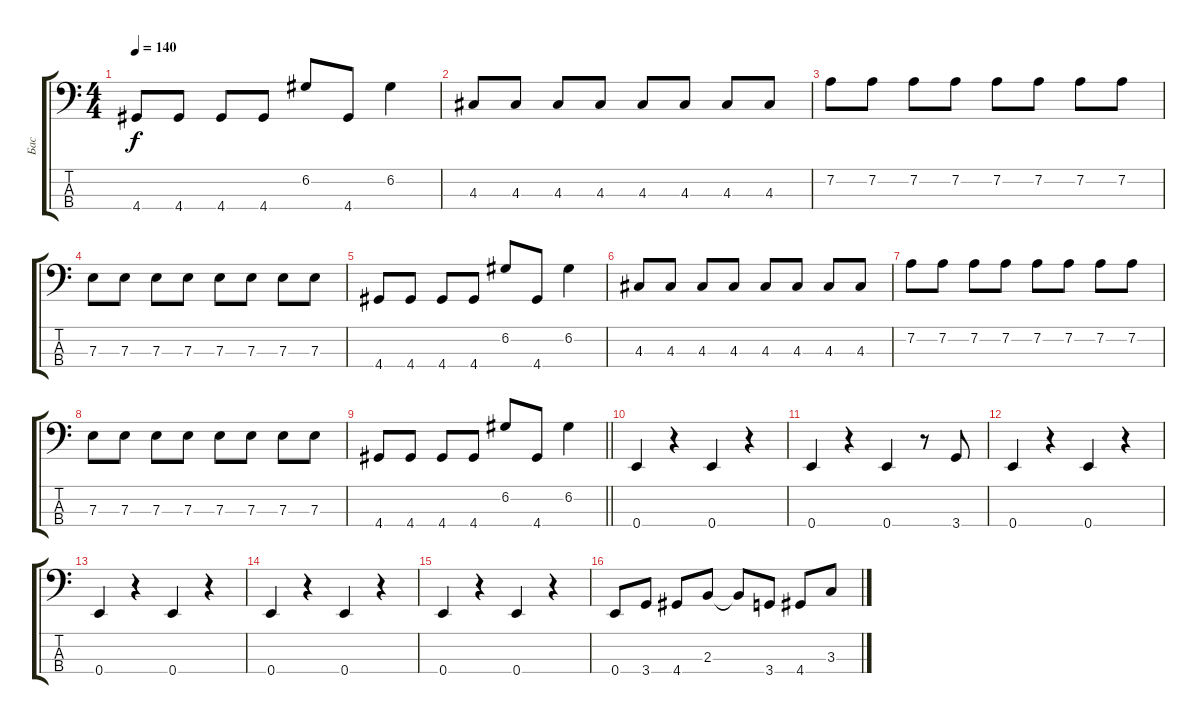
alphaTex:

\track ("Бас" "Бас") {instrument electricbassfinger}
\staff {score tabs}
\tuning (G2 D2 A1 E1) {hide}
\ts (4 4)
\tempo 140
\clef f4
\ks c
4.4.8{dy f} 4.4.8 4.4.8 4.4.8 6.2.8 4.4.8 6.2.4 |
4.3.8 4.3.8 4.3.8 4.3.8 4.3.8 4.3.8 4.3.8 4.3.8 |
7.2.8 7.2.8 7.2.8 7.2.8 7.2.8 7.2.8 7.2.8 7.2.8 |
7.3.8 7.3.8 7.3.8 7.3.8 7.3.8 7.3.8 7.3.8 7.3.8 |
4.4.8 4.4.8 4.4.8 4.4.8 6.2.8 4.4.8 6.2.4 |
4.3.8 4.3.8 4.3.8 4.3.8 4.3.8 4.3.8 4.3.8 4.3.8 |
7.2.8 7.2.8 7.2.8 7.2.8 7.2.8 7.2.8 7.2.8 7.2.8 |
7.3.8 7.3.8 7.3.8 7.3.8 7.3.8 7.3.8 7.3.8 7.3.8 |
\barLineRight lightlight
4.4.8 4.4.8 4.4.8 4.4.8 6.2.8 4.4.8 6.2.4 |
0.4.4 r.4 0.4.4 r.4 |
0.4.4 r.4 0.4.4 r.8 3.4.8 |
0.4.4 r.4 0.4.4 r.4 |
0.4.4 r.4 0.4.4 r.4 |
0.4.4 r.4 0.4.4 r.4 |
0.4.4 r.4 0.4.4 r.4 |
0.4.8 3.4.8 4.4.8 2.3.8 2.3{t}.8 3.4.8 4.4.8 3.3.8
